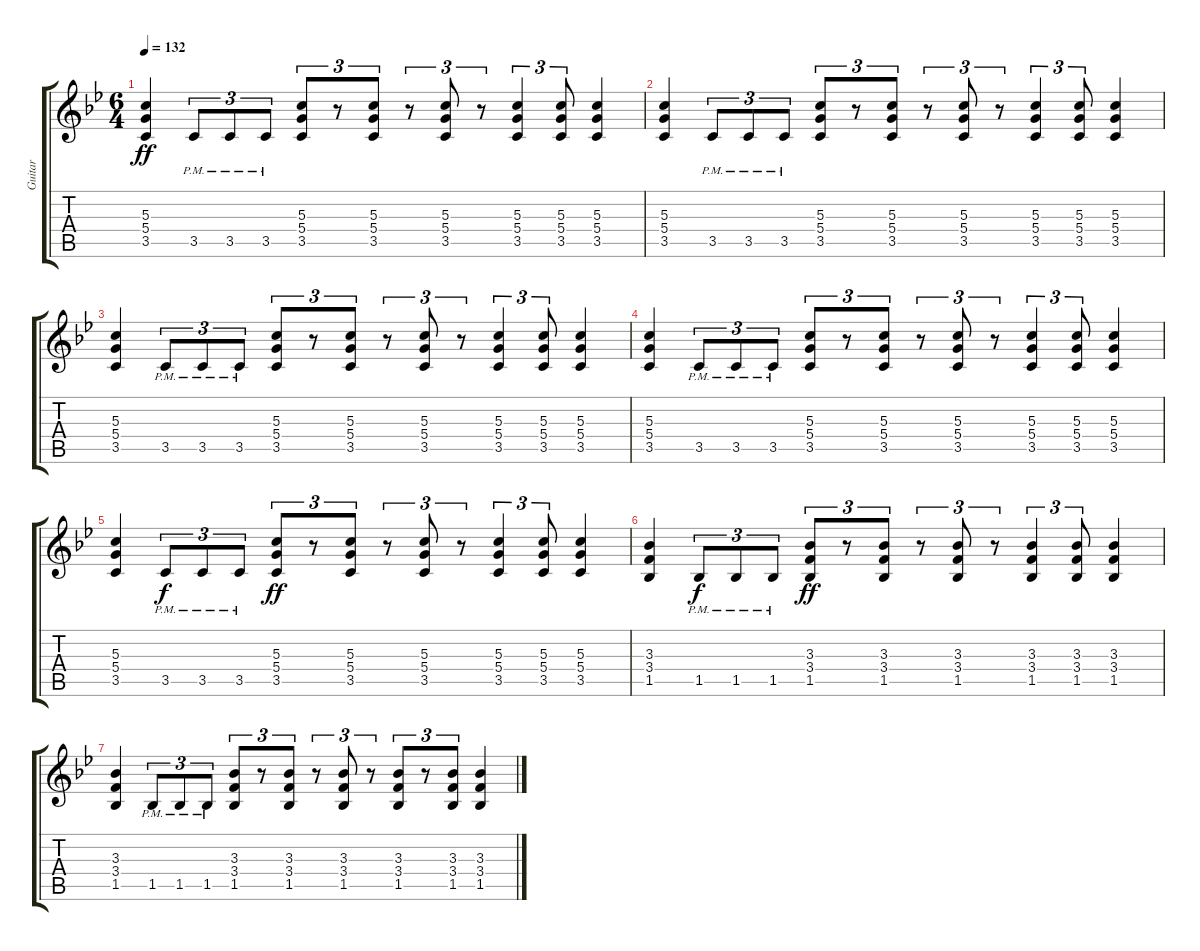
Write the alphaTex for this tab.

\track ("Guitar" "Guitar") {instrument acousticguitarnylon}
\staff {score tabs}
\tuning (E4 B3 G3 D3 A2 E2) {hide}
\ts (6 4)
\tempo 132
\clef g2
\ks bb
(5.3 5.4 3.5).4{dy ff} 3.5{pm}.8{tu (3 2)} 3.5{pm}.8{tu (3 2)} 3.5{pm}.8{tu (3 2)} (5.3 5.4 3.5).8{tu (3 2)} r.8{tu (3 2)} (5.3 5.4 3.5).8{tu (3 2)} r.8{tu (3 2)} (5.3 5.4 3.5).8{tu (3 2)} r.8{tu (3 2)} (5.3 5.4 3.5).4{tu (3 2)} (5.3 5.4 3.5).8{tu (3 2)} (5.3 5.4 3.5).4 |
(5.3 5.4 3.5).4 3.5{pm}.8{tu (3 2)} 3.5{pm}.8{tu (3 2)} 3.5{pm}.8{tu (3 2)} (5.3 5.4 3.5).8{tu (3 2)} r.8{tu (3 2)} (5.3 5.4 3.5).8{tu (3 2)} r.8{tu (3 2)} (5.3 5.4 3.5).8{tu (3 2)} r.8{tu (3 2)} (5.3 5.4 3.5).4{tu (3 2)} (5.3 5.4 3.5).8{tu (3 2)} (5.3 5.4 3.5).4 |
(5.3 5.4 3.5).4 3.5{pm}.8{tu (3 2)} 3.5{pm}.8{tu (3 2)} 3.5{pm}.8{tu (3 2)} (5.3 5.4 3.5).8{tu (3 2)} r.8{tu (3 2)} (5.3 5.4 3.5).8{tu (3 2)} r.8{tu (3 2)} (5.3 5.4 3.5).8{tu (3 2)} r.8{tu (3 2)} (5.3 5.4 3.5).4{tu (3 2)} (5.3 5.4 3.5).8{tu (3 2)} (5.3 5.4 3.5).4 |
(5.3 5.4 3.5).4 3.5{pm}.8{tu (3 2)} 3.5{pm}.8{tu (3 2)} 3.5{pm}.8{tu (3 2)} (5.3 5.4 3.5).8{tu (3 2)} r.8{tu (3 2)} (5.3 5.4 3.5).8{tu (3 2)} r.8{tu (3 2)} (5.3 5.4 3.5).8{tu (3 2)} r.8{tu (3 2)} (5.3 5.4 3.5).4{tu (3 2)} (5.3 5.4 3.5).8{tu (3 2)} (5.3 5.4 3.5).4 |
(5.3 5.4 3.5).4 3.5{pm}.8{tu (3 2) dy f} 3.5{pm}.8{tu (3 2)} 3.5{pm}.8{tu (3 2)} (5.3 5.4 3.5).8{tu (3 2) dy ff} r.8{tu (3 2)} (5.3 5.4 3.5).8{tu (3 2)} r.8{tu (3 2)} (5.3 5.4 3.5).8{tu (3 2)} r.8{tu (3 2)} (5.3 5.4 3.5).4{tu (3 2)} (5.3 5.4 3.5).8{tu (3 2)} (5.3 5.4 3.5).4 |
(3.3 3.4 1.5).4 1.5{pm}.8{tu (3 2) dy f} 1.5{pm}.8{tu (3 2)} 1.5{pm}.8{tu (3 2)} (3.3 3.4 1.5).8{tu (3 2) dy ff} r.8{tu (3 2)} (3.3 3.4 1.5).8{tu (3 2)} r.8{tu (3 2)} (3.3 3.4 1.5).8{tu (3 2)} r.8{tu (3 2)} (3.3 3.4 1.5).4{tu (3 2)} (3.3 3.4 1.5).8{tu (3 2)} (3.3 3.4 1.5).4 |
(3.3 3.4 1.5).4 1.5{pm}.8{tu (3 2)} 1.5{pm}.8{tu (3 2)} 1.5{pm}.8{tu (3 2)} (3.3 3.4 1.5).8{tu (3 2)} r.8{tu (3 2)} (3.3 3.4 1.5).8{tu (3 2)} r.8{tu (3 2)} (3.3 3.4 1.5).8{tu (3 2)} r.8{tu (3 2)} (3.3 3.4 1.5).8{tu (3 2)} r.8{tu (3 2)} (3.3 3.4 1.5).8{tu (3 2)} (3.3 3.4 1.5).4
